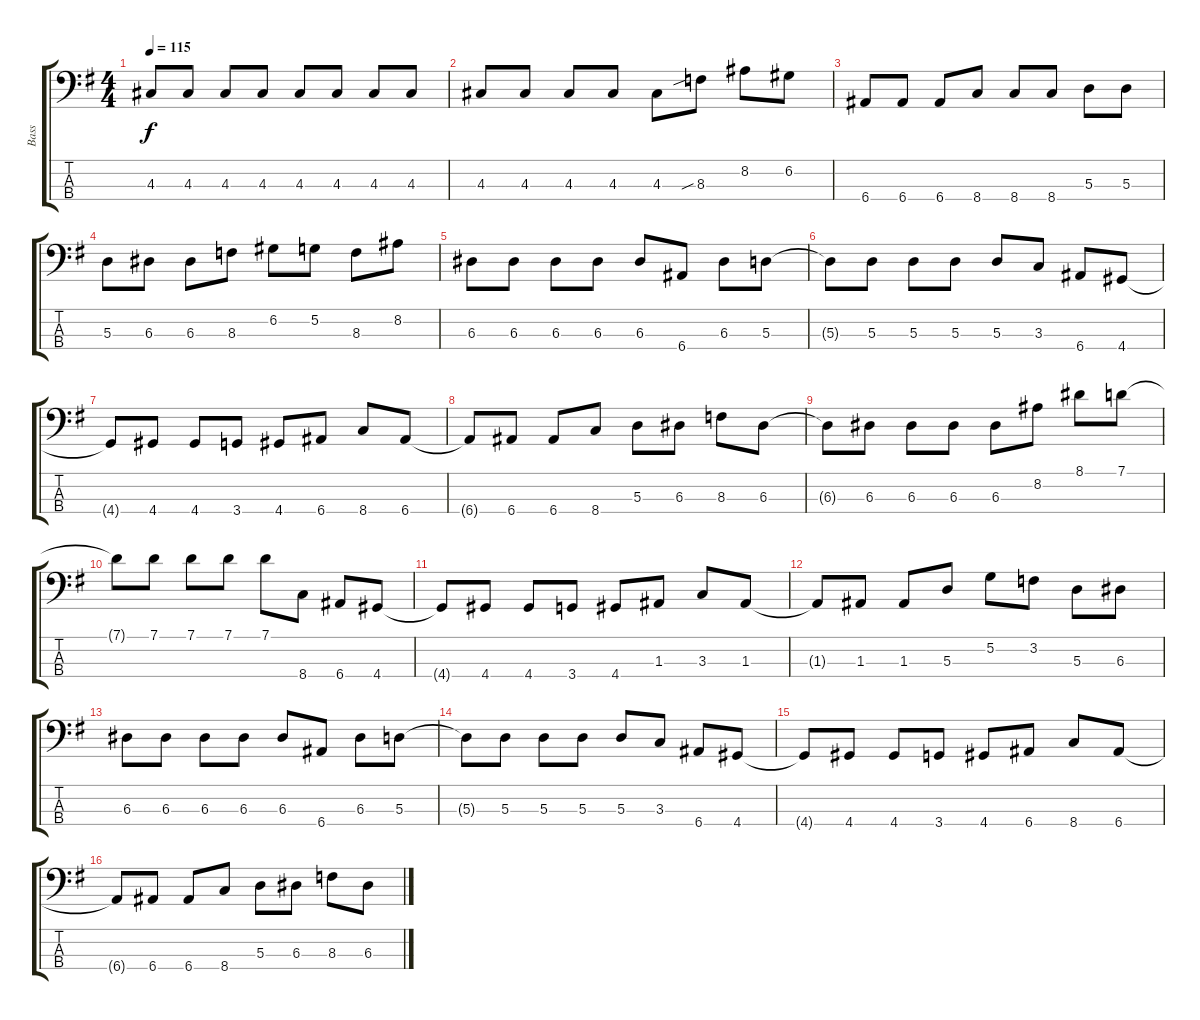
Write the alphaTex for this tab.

\track ("Bass" "Bass") {instrument electricbassfinger}
\staff {score tabs}
\tuning (G2 D2 A1 E1) {hide}
\ts (4 4)
\tempo 115
\clef f4
\ks g
4.3.8{dy f} 4.3.8 4.3.8 4.3.8 4.3.8 4.3.8 4.3.8 4.3.8 |
4.3.8 4.3.8 4.3.8 4.3.8 4.3.8 8.3{sib}.8 8.2.8 6.2.8 |
6.4.8 6.4.8 6.4.8 8.4.8 8.4.8 8.4.8 5.3.8 5.3.8 |
5.3.8 6.3.8 6.3.8 8.3.8 6.2.8 5.2.8 8.3.8 8.2.8 |
6.3.8 6.3.8 6.3.8 6.3.8 6.3.8 6.4.8 6.3.8 5.3.8 |
5.3{t}.8 5.3.8 5.3.8 5.3.8 5.3.8 3.3.8 6.4.8 4.4.8 |
4.4{t}.8 4.4.8 4.4.8 3.4.8 4.4.8 6.4.8 8.4.8 6.4.8 |
6.4{t}.8 6.4.8 6.4.8 8.4.8 5.3.8 6.3.8 8.3.8 6.3.8 |
6.3{t}.8 6.3.8 6.3.8 6.3.8 6.3.8 8.2.8 8.1.8 7.1.8 |
7.1{t}.8 7.1.8 7.1.8 7.1.8 7.1.8 8.4.8 6.4.8 4.4.8 |
4.4{t}.8 4.4.8 4.4.8 3.4.8 4.4.8 1.3.8 3.3.8 1.3.8 |
1.3{t}.8 1.3.8 1.3.8 5.3.8 5.2.8 3.2.8 5.3.8 6.3.8 |
6.3.8 6.3.8 6.3.8 6.3.8 6.3.8 6.4.8 6.3.8 5.3.8 |
5.3{t}.8 5.3.8 5.3.8 5.3.8 5.3.8 3.3.8 6.4.8 4.4.8 |
4.4{t}.8 4.4.8 4.4.8 3.4.8 4.4.8 6.4.8 8.4.8 6.4.8 |
6.4{t}.8 6.4.8 6.4.8 8.4.8 5.3.8 6.3.8 8.3.8 6.3.8
